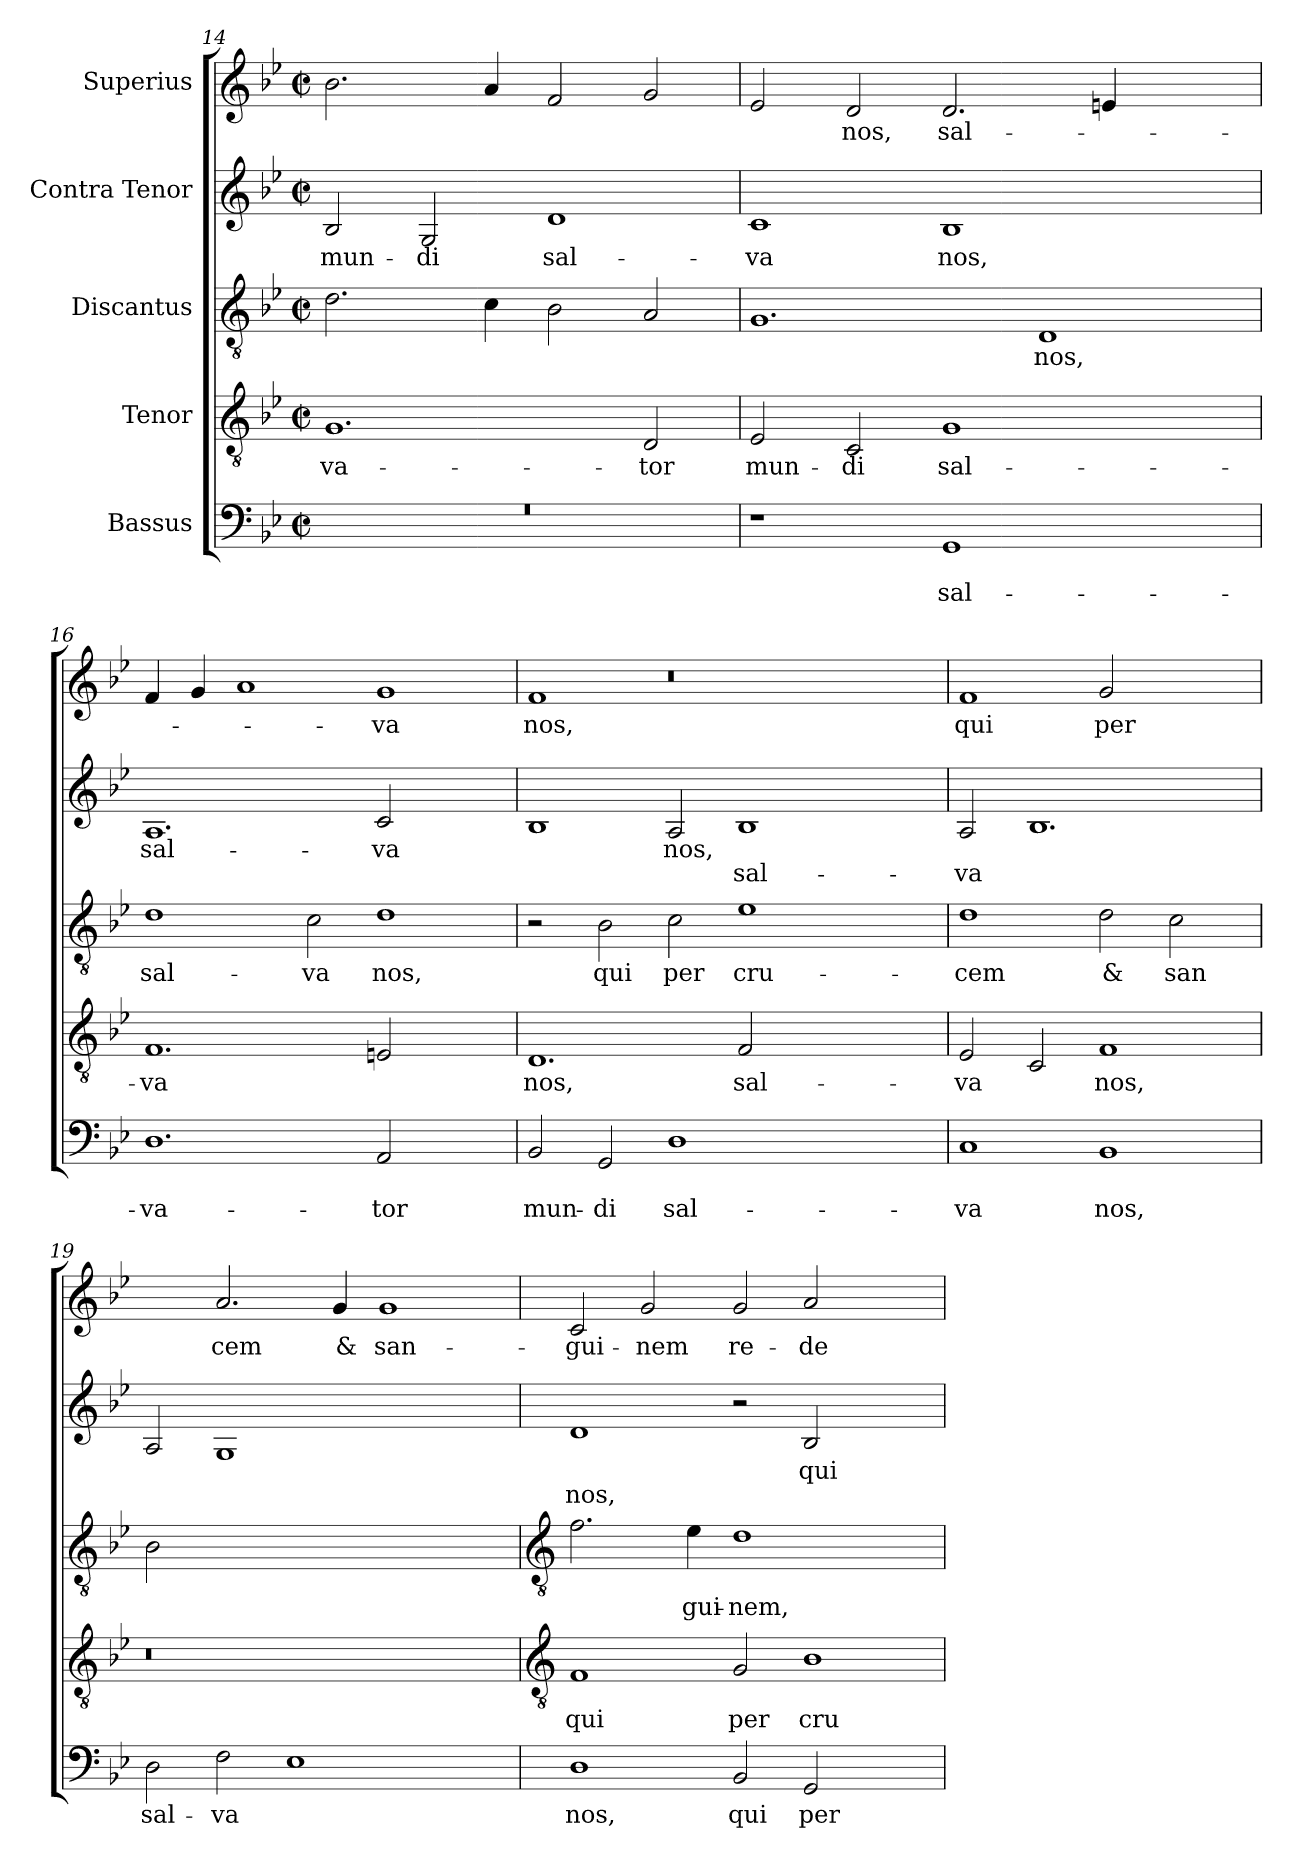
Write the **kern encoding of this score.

**kern	**text	**text	**kern	**text	**kern	**text	**kern	**text	**text	**kern	**text
*part5	*part5	*part5	*part4	*part4	*part3	*part3	*part2	*part2	*part2	*part1	*part1
*staff5	*staff5	*staff5	*staff4	*staff4	*staff3	*staff3	*staff2	*staff2	*staff2	*staff1	*staff1
*I"Bassus	*	*	*I"Tenor	*	*I"Discantus	*	*I"Contra Tenor	*	*	*I"Superius	*
*clefF4	*	*	*clefGv2	*	*clefGv2	*	*clefG2	*	*	*clefG2	*
*k[b-e-]	*	*	*k[b-e-]	*	*k[b-e-]	*	*k[b-e-]	*	*	*k[b-e-]	*
*B-:	*	*	*B-:	*	*B-:	*	*B-:	*	*	*B-:	*
*M4/2	*	*	*M4/2	*	*M4/2	*	*M4/2	*	*	*M4/2	*
*met(c|)	*	*	*met(c|)	*	*met(c|)	*	*met(c|)	*	*	*met(c|)	*
=14	=14	=14	=14	=14	=14	=14	=14	=14	=14	=14	=14
*^	*	*	*	*	*	*	*	*	*	*	*
!	!	!	!	!	!LO:LY:b	!	!	!	!LO:LY:b	!	!	!
0r	0ryy	.	.	1.G	-va-	2.d	.	2B-	mun-	.	2.b-	.
!	!	!	!	!	!	!	!	!	!LO:LY:b	!	!	!
.	.	.	.	.	.	.	.	2G	-di	.	.	.
.	.	.	.	.	.	4c	.	.	.	.	4a	.
!	!	!	!	!	!	!	!	!	!LO:LY:b	!	!	!
.	.	.	.	.	.	2B-	.	1d	sal-	.	2f	.
!	!	!	!	!	!LO:LY:b	!	!	!	!	!	!	!
.	.	.	.	2D	-tor	2A	.	.	.	.	2g	.
=15	=15	=15	=15	=15	=15	=15	=15	=15	=15	=15	=15	=15
!	!	!	!	!	!LO:LY:b	!	!	!	!LO:LY:b	!	!	!
1r	1ryy	.	.	2E-	mun-	1.G	.	1c	-va	.	2e-	.
!	!	!	!	!	!LO:LY:b	!	!	!	!	!	!	!LO:LY:b
.	.	.	.	2C	-di	.	.	.	.	.	2d	nos,
!	!	!	!LO:LY:b	!	!LO:LY:b	!	!	!	!LO:LY:b	!	!	!LO:LY:b
1GG	2ryy	.	sal-	1G	sal-	.	.	1B-	nos,	.	2.d	sal-
!	!	!	!	!	!	!	!LO:LY:b	!	!	!	!	!
.	4ryy	.	.	.	.	1D	nos,	.	.	.	.	.
.	4ryy	.	.	.	.	.	.	.	.	.	4e	.
2ryy	2ryy	.	.	2ryy	.	.	.	2ryy	.	.	2ryy	.
=16	=16	=16	=16	=16	=16	=16	=16	=16	=16	=16	=16	=16
!	!	!	!LO:LY:b	!	!LO:LY:b	!	!LO:LY:b	!	!LO:LY:b	!	!	!
1.D	0ryy	.	-va-	1.F	-va	1d	sal-	1.A	sal-	.	4f	.
.	.	.	.	.	.	.	.	.	.	.	4g	.
.	.	.	.	.	.	.	.	.	.	.	1a	.
!	!	!	!	!	!	!	!LO:LY:b	!	!	!	!	!
.	.	.	.	.	.	2c	-va	.	.	.	.	.
!	!	!	!LO:LY:b	!	!	!	!LO:LY:b	!	!LO:LY:b	!	!	!LO:LY:b
2AA	.	.	-tor	2En	.	1d	nos,	2c	-va	.	1g	-va
2ryy	2ryy	.	.	2ryy	.	.	.	2ryy	.	.	.	.
=17	=17	=17	=17	=17	=17	=17	=17	=17	=17	=17	=17	=17
!	!	!	!LO:LY:b	!	!LO:LY:b	!	!	!	!	!	!	!LO:LY:b
2BB-	0ryy	.	mun-	1.D	nos,	2r	.	1B-	.	.	1f	nos,
!	!	!	!LO:LY:b	!	!	!	!LO:LY:b	!	!	!	!	!
2GG	.	.	-di	.	.	2B-	qui	.	.	.	.	.
!	!	!	!LO:LY:b	!	!	!	!LO:LY:b	!	!LO:LY:b	!	!	!
1D	.	.	sal-	.	.	2c	per	2A	nos,	.	0r	.
!	!	!	!	!	!LO:LY:b	!	!LO:LY:b	!	!	!LO:LY:b	!	!
.	.	.	.	2F	sal-	1e-	cru-	1B-	.	sal-	.	.
1ryy	1ryy	.	.	1ryy	.	.	.	.	.	.	.	.
.	.	.	.	.	.	2ryy	.	2ryy	.	.	.	.
=18	=18	=18	=18	=18	=18	=18	=18	=18	=18	=18	=18	=18
!	!	!	!LO:LY:b	!	!LO:LY:b	!	!LO:LY:b	!	!	!LO:LY:b	!	!LO:LY:b
1C	1ryy	.	-va	2E-	-va	1d	-cem	2A	.	-va	1f	qui
.	.	.	.	2C	.	.	.	1.B-	.	.	.	.
!	!	!	!LO:LY:b	!	!LO:LY:b	!	!LO:LY:b	!	!	!	!	!LO:LY:b
1BB-	2ryy	.	nos,	1F	nos,	2d	&	.	.	.	2g	per
!	!	!	!	!	!	!	!LO:LY:b	!	!	!	!	!LO:LY:b
.	4ryy	.	.	.	.	2c	san	.	.	.	[2b-yy	cru-
.	4ryy	.	.	.	.	.	.	.	.	.	.	.
!!LO:LB:g=z
=19	=19	=19	=19	=19	=19	=19	=19	=19	=19	=19	=19	=19
!	!	!LO:LY:b	!	!	!	!	!	!	!	!	!	!
2D	2ryy	sal-	.	0r	.	2B-	.	2A	.	.	2b-yy]	.
!	!	!LO:LY:b	!	!	!	!	!	!	!	!	!	!LO:LY:b
2F	0ryy	-va	.	.	.	0ryy	.	1G	.	.	2.a	-cem
1E-	.	.	.	.	.	.	.	.	.	.	.	.
!	!	!	!	!	!	!	!	!	!	!	!	!LO:LY:b
.	.	.	.	.	.	.	.	.	.	.	4g	&
!	!	!	!	!	!	!	!	!	!	!	!	!LO:LY:b
.	.	.	.	.	.	.	.	1ryy	.	.	1g	san-
2ryy	.	.	.	2ryy	.	.	.	.	.	.	.	.
*v	*v	*	*	*	*	*	*	*	*	*	*	*
!!LO:LB:g=z
=20	=20	=20	=20	=20	=20	=20	=20	=20	=20	=20	=20
*	*	*	*clefGv2	*	*clefGv2	*	*	*	*	*	*
!	!LO:LY:b	!	!	!LO:LY:b	!	!	!	!	!LO:LY:b	!	!LO:LY:b
1D	nos,	.	1F	qui	2.f	.	1d	.	nos,	2c	-gui-
!	!	!	!	!	!	!	!	!	!	!	!LO:LY:b
.	.	.	.	.	.	.	.	.	.	2g	-nem
!	!	!	!	!	!	!LO:LY:b	!	!	!	!	!
.	.	.	.	.	4e-	gui-	.	.	.	.	.
!	!LO:LY:b	!	!	!LO:LY:b	!	!LO:LY:b	!	!	!	!	!LO:LY:b
2BB-	qui	.	2G	per	1d	-nem,	2r	.	.	2g	re-
!	!LO:LY:b	!	!	!LO:LY:b	!	!	!	!LO:LY:b	!	!	!LO:LY:b
2GG	per	.	1B-	cru-	.	.	2B-	qui	.	2a	-de-
2ryy	.	.	.	.	2ryy	.	2ryy	.	.	2ryy	.
=	=	=	=	=	=	=	=	=	=	=	=
*-	*-	*-	*-	*-	*-	*-	*-	*-	*-	*-	*-
